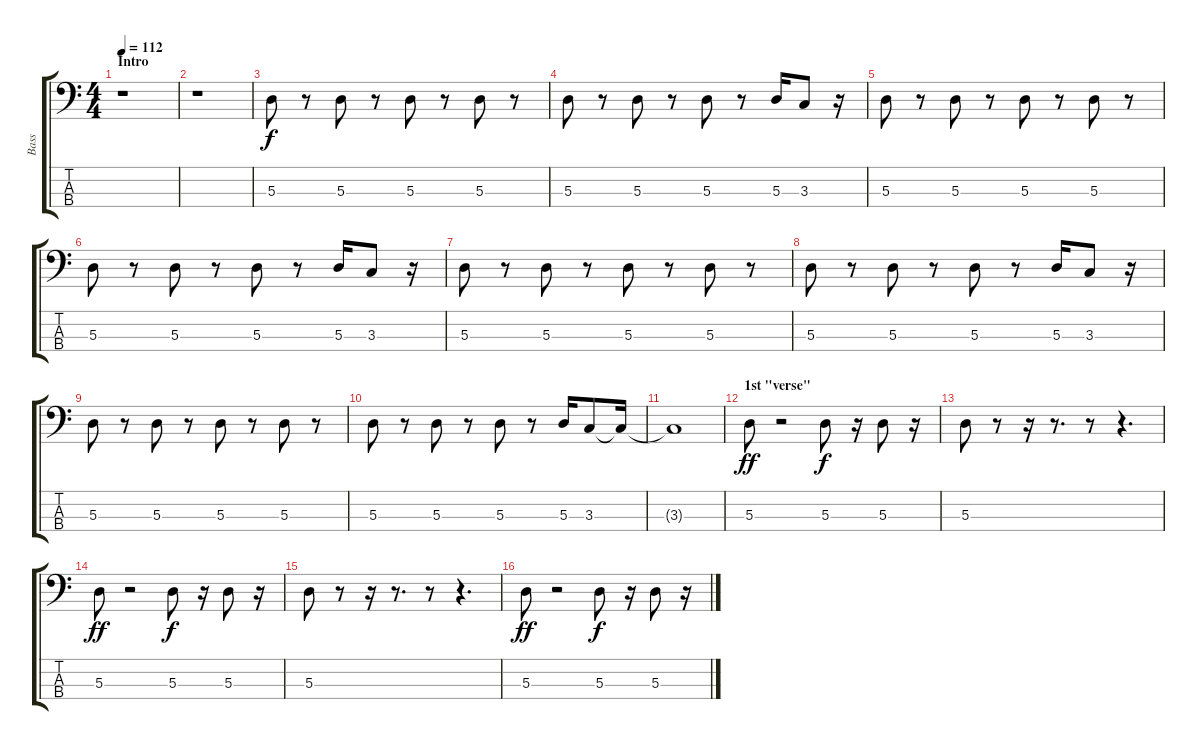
\track ("Bass" "Bass") {instrument electricbassfinger}
\staff {score tabs}
\tuning (G2 D2 A1 E1) {hide}
\ts (4 4)
\section ("" "Intro")
\tempo 112
\clef f4
\ks c
r.1{dy f instrument electricbassfinger} |
r.1 |
5.3.8 r.8 5.3.8 r.8 5.3.8 r.8 5.3.8 r.8 |
5.3.8 r.8 5.3.8 r.8 5.3.8 r.8 5.3.16 3.3.8 r.16 |
5.3.8 r.8 5.3.8 r.8 5.3.8 r.8 5.3.8 r.8 |
5.3.8 r.8 5.3.8 r.8 5.3.8 r.8 5.3.16 3.3.8 r.16 |
5.3.8 r.8 5.3.8 r.8 5.3.8 r.8 5.3.8 r.8 |
5.3.8 r.8 5.3.8 r.8 5.3.8 r.8 5.3.16 3.3.8 r.16 |
5.3.8 r.8 5.3.8 r.8 5.3.8 r.8 5.3.8 r.8 |
5.3.8 r.8 5.3.8 r.8 5.3.8 r.8 5.3.16 3.3.8 3.3{t}.16 |
3.3{t}.1 |
\section ("" "1st \"verse\"")
5.3.8{dy ff} r.2 5.3.8{dy f} r.16 5.3.8 r.16 |
5.3.8 r.8 r.16 r.8{d} r.8 r.4{d} |
5.3.8{dy ff} r.2 5.3.8{dy f} r.16 5.3.8 r.16 |
5.3.8 r.8 r.16 r.8{d} r.8 r.4{d} |
5.3.8{dy ff} r.2 5.3.8{dy f} r.16 5.3.8 r.16
